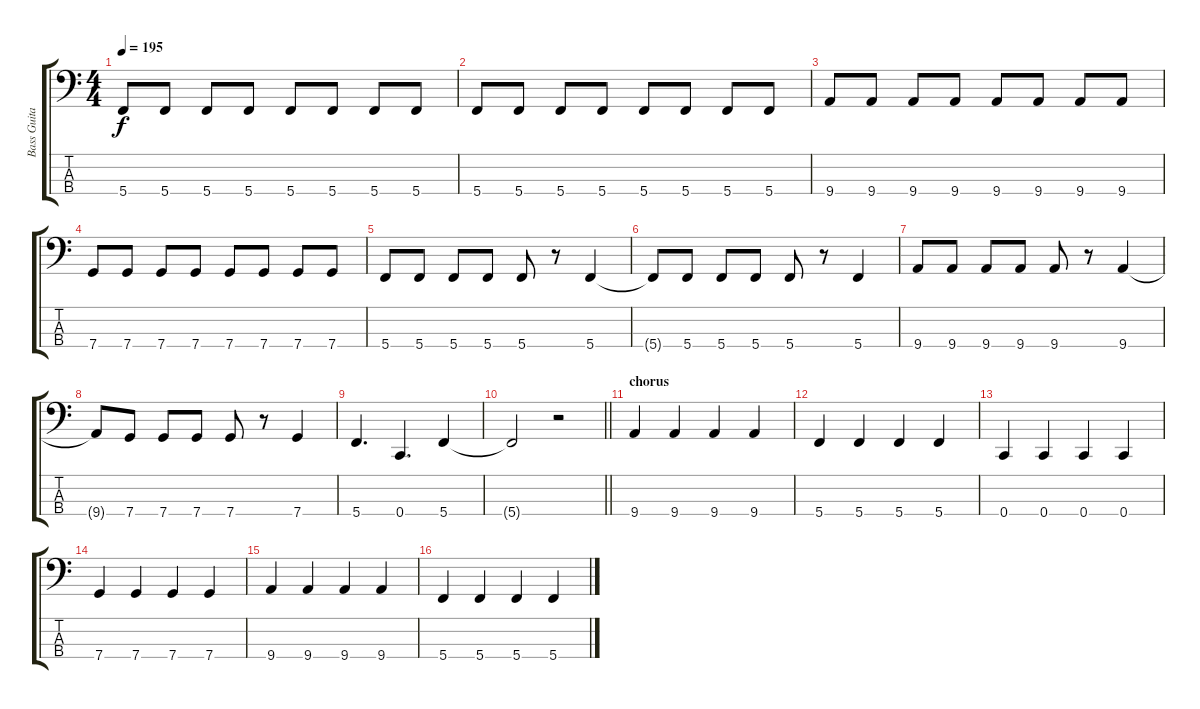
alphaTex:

\track ("Bass Guitar" "Bass Guita") {instrument electricbasspick}
\staff {score tabs}
\tuning (F2 C2 G1 C1) {hide}
\ts (4 4)
\tempo 195
\clef f4
\ks c
5.4.8{dy f} 5.4.8 5.4.8 5.4.8 5.4.8 5.4.8 5.4.8 5.4.8 |
5.4.8 5.4.8 5.4.8 5.4.8 5.4.8 5.4.8 5.4.8 5.4.8 |
9.4.8 9.4.8 9.4.8 9.4.8 9.4.8 9.4.8 9.4.8 9.4.8 |
7.4.8 7.4.8 7.4.8 7.4.8 7.4.8 7.4.8 7.4.8 7.4.8 |
5.4.8 5.4.8 5.4.8 5.4.8 5.4.8 r.8 5.4.4 |
5.4{t}.8 5.4.8 5.4.8 5.4.8 5.4.8 r.8 5.4.4 |
9.4.8 9.4.8 9.4.8 9.4.8 9.4.8 r.8 9.4.4 |
9.4{t}.8 7.4.8 7.4.8 7.4.8 7.4.8 r.8 7.4.4 |
5.4.4{d} 0.4.4{d} 5.4.4 |
\barLineRight lightlight
5.4{t}.2 r.2 |
\section ("" "chorus")
9.4.4 9.4.4 9.4.4 9.4.4 |
5.4.4 5.4.4 5.4.4 5.4.4 |
0.4.4 0.4.4 0.4.4 0.4.4 |
7.4.4 7.4.4 7.4.4 7.4.4 |
9.4.4 9.4.4 9.4.4 9.4.4 |
5.4.4 5.4.4 5.4.4 5.4.4
